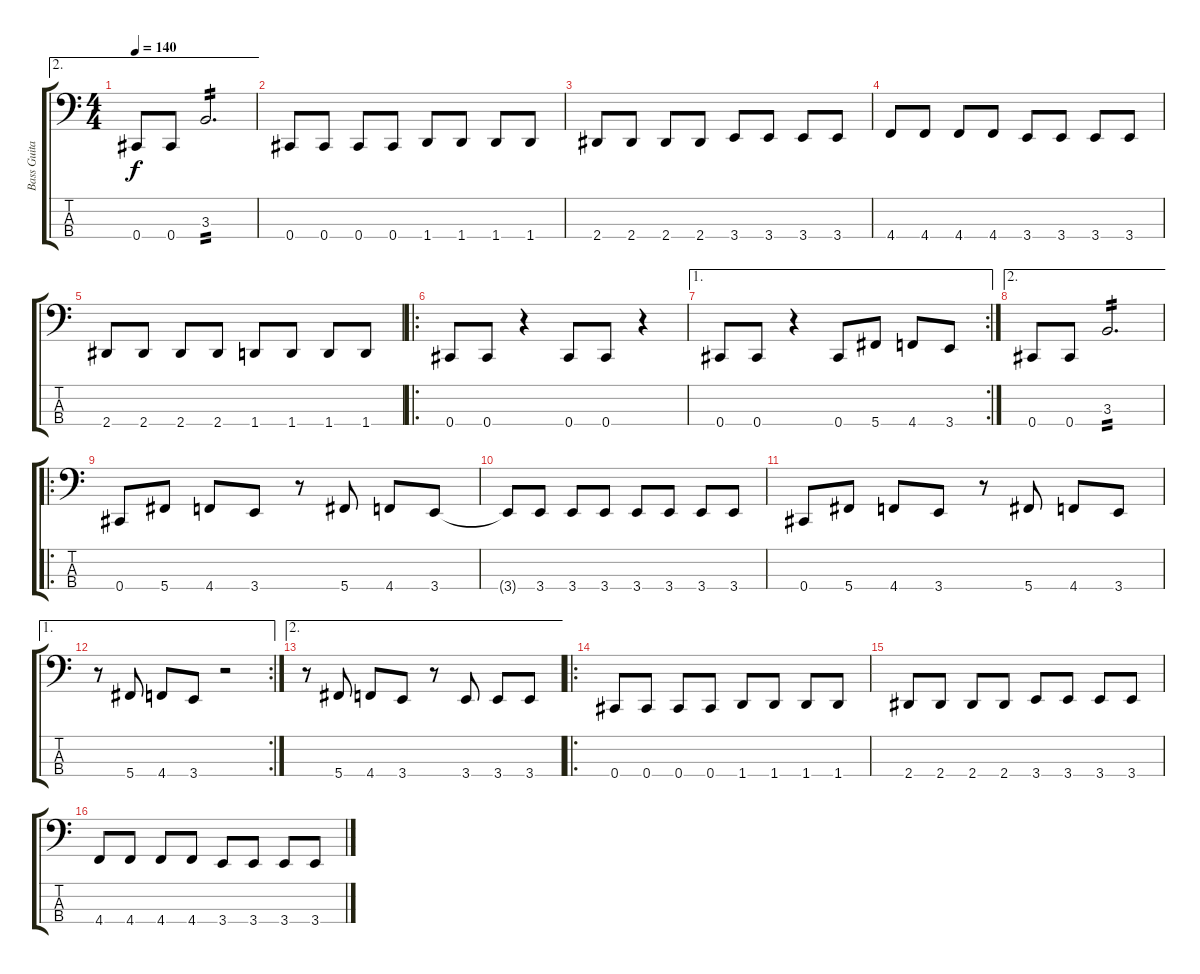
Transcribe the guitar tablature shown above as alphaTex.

\track ("Bass Guitar" "Bass Guita") {instrument electricbassfinger}
\staff {score tabs}
\tuning (Gb2 Db2 Ab1 Db1) {hide}
\ae 2
\ts (4 4)
\tempo 140
\clef f4
\ks c
0.4.8{dy f} 0.4.8 3.3.2{d tp 2} |
0.4.8 0.4.8 0.4.8 0.4.8 1.4.8 1.4.8 1.4.8 1.4.8 |
2.4.8 2.4.8 2.4.8 2.4.8 3.4.8 3.4.8 3.4.8 3.4.8 |
4.4.8 4.4.8 4.4.8 4.4.8 3.4.8 3.4.8 3.4.8 3.4.8 |
2.4.8 2.4.8 2.4.8 2.4.8 1.4.8 1.4.8 1.4.8 1.4.8 |
\ro
0.4.8 0.4.8 r.4 0.4.8 0.4.8 r.4 |
\ae 1
\rc 2
0.4.8 0.4.8 r.4 0.4.8 5.4.8 4.4.8 3.4.8 |
\ae 2
0.4.8 0.4.8 3.3.2{d tp 2} |
\ro
0.4.8 5.4.8 4.4.8 3.4.8 r.8 5.4.8 4.4.8 3.4.8 |
3.4{t}.8 3.4.8 3.4.8 3.4.8 3.4.8 3.4.8 3.4.8 3.4.8 |
0.4.8 5.4.8 4.4.8 3.4.8 r.8 5.4.8 4.4.8 3.4.8 |
\ae 1
\rc 2
r.8 5.4.8 4.4.8 3.4.8 r.2 |
\ae 2
r.8 5.4.8 4.4.8 3.4.8 r.8 3.4.8 3.4.8 3.4.8 |
\ro
0.4.8 0.4.8 0.4.8 0.4.8 1.4.8 1.4.8 1.4.8 1.4.8 |
2.4.8 2.4.8 2.4.8 2.4.8 3.4.8 3.4.8 3.4.8 3.4.8 |
4.4.8 4.4.8 4.4.8 4.4.8 3.4.8 3.4.8 3.4.8 3.4.8
